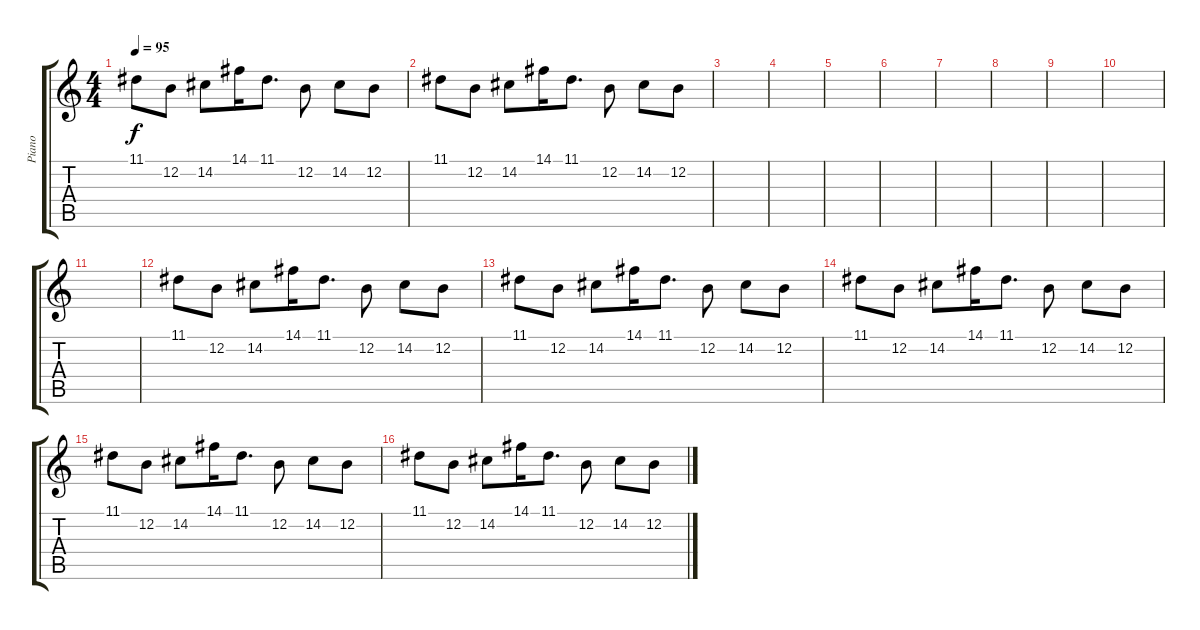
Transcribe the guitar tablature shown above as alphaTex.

\track ("Piano" "Piano") {instrument electricpiano2}
\staff {score tabs}
\tuning (E4 B3 G3 D3 A2 E2) {hide}
\ts (4 4)
\tempo 95
\clef g2
\ks c
11.1.8{dy f} 12.2.8 14.2.8 14.1.16 11.1.8{d} 12.2.8 14.2.8 12.2.8 |
11.1.8 12.2.8 14.2.8 14.1.16 11.1.8{d} 12.2.8 14.2.8 12.2.8 |
|
|
|
|
|
|
|
|
|
11.1.8 12.2.8 14.2.8 14.1.16 11.1.8{d} 12.2.8 14.2.8 12.2.8 |
11.1.8 12.2.8 14.2.8 14.1.16 11.1.8{d} 12.2.8 14.2.8 12.2.8 |
11.1.8 12.2.8 14.2.8 14.1.16 11.1.8{d} 12.2.8 14.2.8 12.2.8 |
11.1.8 12.2.8 14.2.8 14.1.16 11.1.8{d} 12.2.8 14.2.8 12.2.8 |
11.1.8 12.2.8 14.2.8 14.1.16 11.1.8{d} 12.2.8 14.2.8 12.2.8
